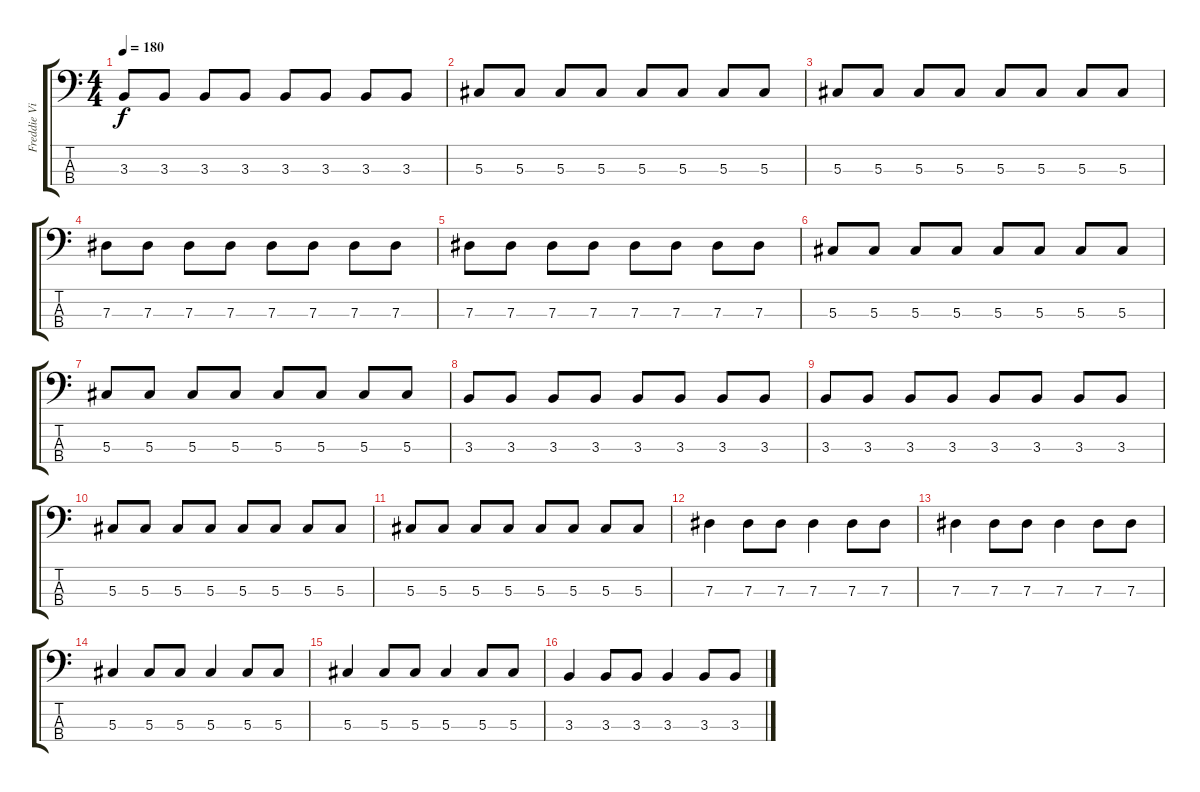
\track ("Freddie Vidales" "Freddie Vi") {instrument electricbassfinger}
\staff {score tabs}
\tuning (Gb2 Db2 Ab1 Eb1) {hide}
\ts (4 4)
\tempo 180
\clef f4
\ks c
3.3.8{dy f} 3.3.8 3.3.8 3.3.8 3.3.8 3.3.8 3.3.8 3.3.8 |
5.3.8 5.3.8 5.3.8 5.3.8 5.3.8 5.3.8 5.3.8 5.3.8 |
5.3.8 5.3.8 5.3.8 5.3.8 5.3.8 5.3.8 5.3.8 5.3.8 |
7.3.8 7.3.8 7.3.8 7.3.8 7.3.8 7.3.8 7.3.8 7.3.8 |
7.3.8 7.3.8 7.3.8 7.3.8 7.3.8 7.3.8 7.3.8 7.3.8 |
5.3.8 5.3.8 5.3.8 5.3.8 5.3.8 5.3.8 5.3.8 5.3.8 |
5.3.8 5.3.8 5.3.8 5.3.8 5.3.8 5.3.8 5.3.8 5.3.8 |
3.3.8 3.3.8 3.3.8 3.3.8 3.3.8 3.3.8 3.3.8 3.3.8 |
3.3.8 3.3.8 3.3.8 3.3.8 3.3.8 3.3.8 3.3.8 3.3.8 |
5.3.8 5.3.8 5.3.8 5.3.8 5.3.8 5.3.8 5.3.8 5.3.8 |
5.3.8 5.3.8 5.3.8 5.3.8 5.3.8 5.3.8 5.3.8 5.3.8 |
7.3.4 7.3.8 7.3.8 7.3.4 7.3.8 7.3.8 |
7.3.4 7.3.8 7.3.8 7.3.4 7.3.8 7.3.8 |
5.3.4 5.3.8 5.3.8 5.3.4 5.3.8 5.3.8 |
5.3.4 5.3.8 5.3.8 5.3.4 5.3.8 5.3.8 |
3.3.4 3.3.8 3.3.8 3.3.4 3.3.8 3.3.8
